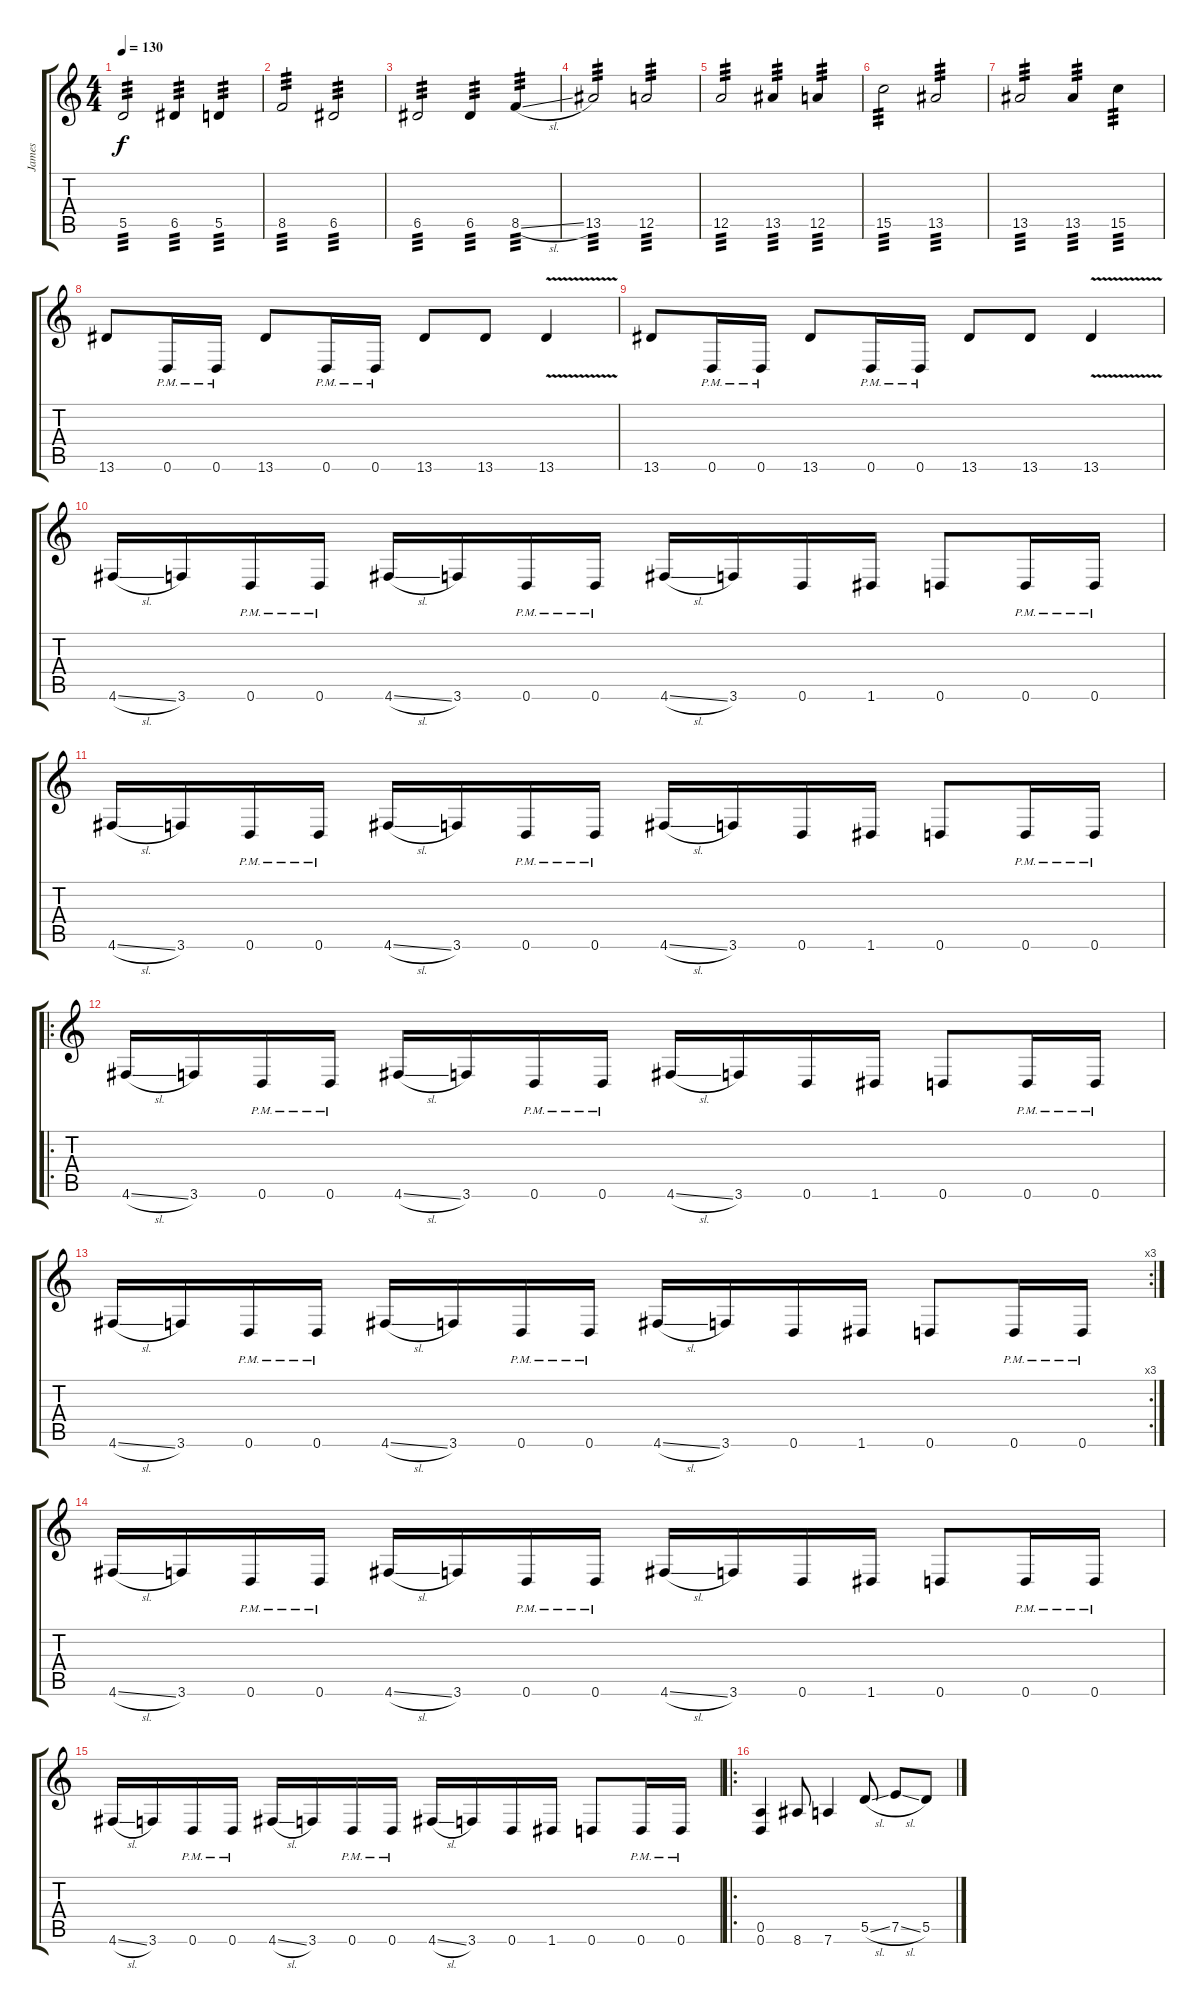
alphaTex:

\track ("James" "James") {instrument distortionguitar}
\staff {score tabs}
\tuning (D4 A3 F3 D3 A2 D2) {hide}
\ts (4 4)
\tempo 130
\clef g2
\ks c
5.5.2{tp 3 dy f} 6.5.4{tp 3} 5.5.4{tp 3} |
8.5.2{tp 3} 6.5.2{tp 3} |
6.5.2{tp 3} 6.5.4{tp 3} 8.5{sl}.4{tp 3} |
13.5.2{tp 3} 12.5.2{tp 3} |
12.5.2{tp 3} 13.5.4{tp 3} 12.5.4{tp 3} |
15.5.2{tp 3} 13.5.2{tp 3} |
13.5.2{tp 3} 13.5.4{tp 3} 15.5.4{tp 3} |
13.6.8 0.6{pm}.16 0.6{pm}.16 13.6.8 0.6{pm}.16 0.6{pm}.16 13.6.8 13.6.8 13.6{v}.4 |
13.6.8 0.6{pm}.16 0.6{pm}.16 13.6.8 0.6{pm}.16 0.6{pm}.16 13.6.8 13.6.8 13.6{v}.4 |
4.6{sl}.16 3.6.16 0.6{pm}.16 0.6{pm}.16 4.6{sl}.16 3.6.16 0.6{pm}.16 0.6{pm}.16 4.6{sl}.16 3.6.16 0.6.16 1.6.16 0.6.8 0.6{pm}.16 0.6{pm}.16 |
4.6{sl}.16 3.6.16 0.6{pm}.16 0.6{pm}.16 4.6{sl}.16 3.6.16 0.6{pm}.16 0.6{pm}.16 4.6{sl}.16 3.6.16 0.6.16 1.6.16 0.6.8 0.6{pm}.16 0.6{pm}.16 |
\ro
4.6{sl}.16 3.6.16 0.6{pm}.16 0.6{pm}.16 4.6{sl}.16 3.6.16 0.6{pm}.16 0.6{pm}.16 4.6{sl}.16 3.6.16 0.6.16 1.6.16 0.6.8 0.6{pm}.16 0.6{pm}.16 |
\rc 3
4.6{sl}.16 3.6.16 0.6{pm}.16 0.6{pm}.16 4.6{sl}.16 3.6.16 0.6{pm}.16 0.6{pm}.16 4.6{sl}.16 3.6.16 0.6.16 1.6.16 0.6.8 0.6{pm}.16 0.6{pm}.16 |
4.6{sl}.16 3.6.16 0.6{pm}.16 0.6{pm}.16 4.6{sl}.16 3.6.16 0.6{pm}.16 0.6{pm}.16 4.6{sl}.16 3.6.16 0.6.16 1.6.16 0.6.8 0.6{pm}.16 0.6{pm}.16 |
4.6{sl}.16 3.6.16 0.6{pm}.16 0.6{pm}.16 4.6{sl}.16 3.6.16 0.6{pm}.16 0.6{pm}.16 4.6{sl}.16 3.6.16 0.6.16 1.6.16 0.6.8 0.6{pm}.16 0.6{pm}.16 |
\ro
(0.5 0.6).4 8.6.8 7.6.4 5.5{sl}.8 7.5{sl}.8 5.5{sl}.8
